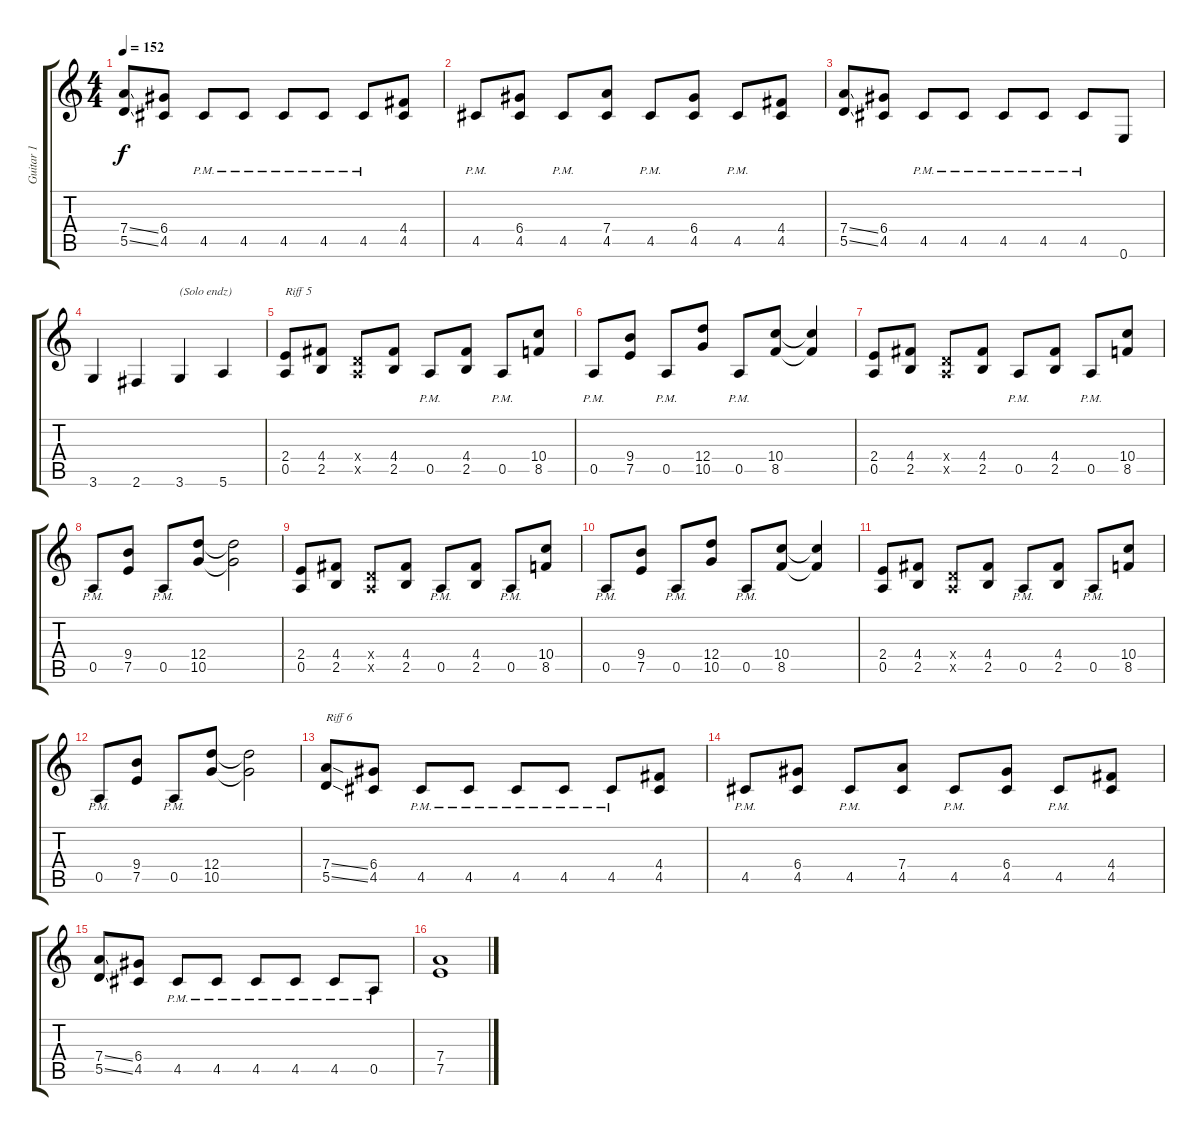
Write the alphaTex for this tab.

\track ("Guitar 1" "Guitar 1") {instrument distortionguitar}
\staff {score tabs}
\tuning (E4 B3 G3 D3 A2 E2) {hide}
\ts (4 4)
\tempo 152
\clef g2
\ks c
(7.4{ss} 5.5{ss}).8{dy f} (6.4 4.5).8 4.5{pm}.8 4.5{pm}.8 4.5{pm}.8 4.5{pm}.8 4.5{pm}.8 (4.4 4.5).8 |
4.5{pm}.8 (6.4 4.5).8 4.5{pm}.8 (7.4 4.5).8 4.5{pm}.8 (6.4 4.5).8 4.5{pm}.8 (4.4 4.5).8 |
(7.4{ss} 5.5{ss}).8 (6.4 4.5).8 4.5{pm}.8 4.5{pm}.8 4.5{pm}.8 4.5{pm}.8 4.5{pm}.8 0.6.8 |
3.6.4 2.6.4 3.6.4{txt "(Solo endz)"} 5.6.4 |
(2.4 0.5).8{txt "Riff 5"} (4.4 2.5).8 (0.4{x} 0.5{x}).8 (4.4 2.5).8 0.5{pm}.8 (4.4 2.5).8 0.5{pm}.8 (10.4 8.5).8 |
0.5{pm}.8 (9.4 7.5).8 0.5{pm}.8 (12.4 10.5).8 0.5{pm}.8 (10.4 8.5).8 (10.4{t} 8.5{t}).4 |
(2.4 0.5).8 (4.4 2.5).8 (0.4{x} 0.5{x}).8 (4.4 2.5).8 0.5{pm}.8 (4.4 2.5).8 0.5{pm}.8 (10.4 8.5).8 |
0.5{pm}.8 (9.4 7.5).8 0.5{pm}.8 (12.4 10.5).8 (12.4{t} 10.5{t}).2 |
(2.4 0.5).8 (4.4 2.5).8 (0.4{x} 0.5{x}).8 (4.4 2.5).8 0.5{pm}.8 (4.4 2.5).8 0.5{pm}.8 (10.4 8.5).8 |
0.5{pm}.8 (9.4 7.5).8 0.5{pm}.8 (12.4 10.5).8 0.5{pm}.8 (10.4 8.5).8 (10.4{t} 8.5{t}).4 |
(2.4 0.5).8 (4.4 2.5).8 (0.4{x} 0.5{x}).8 (4.4 2.5).8 0.5{pm}.8 (4.4 2.5).8 0.5{pm}.8 (10.4 8.5).8 |
0.5{pm}.8 (9.4 7.5).8 0.5{pm}.8 (12.4 10.5).8 (12.4{t} 10.5{t}).2 |
(7.4{ss} 5.5{ss}).8{txt "Riff 6"} (6.4 4.5).8 4.5{pm}.8 4.5{pm}.8 4.5{pm}.8 4.5{pm}.8 4.5{pm}.8 (4.4 4.5).8 |
4.5{pm}.8 (6.4 4.5).8 4.5{pm}.8 (7.4 4.5).8 4.5{pm}.8 (6.4 4.5).8 4.5{pm}.8 (4.4 4.5).8 |
(7.4{ss} 5.5{ss}).8 (6.4 4.5).8 4.5{pm}.8 4.5{pm}.8 4.5{pm}.8 4.5{pm}.8 4.5{pm}.8 0.5{pm}.8 |
(7.4 7.5).1
